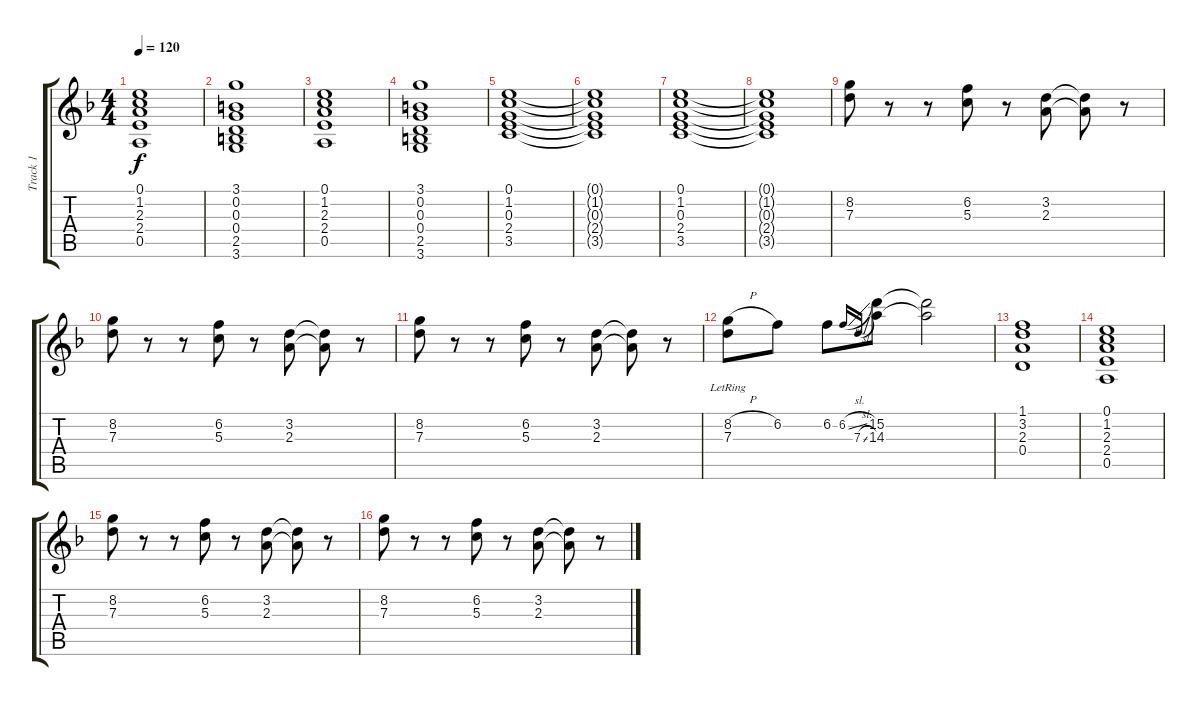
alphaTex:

\track ("Track 1" "Track 1") {instrument overdrivenguitar}
\staff {score tabs}
\tuning (E4 B3 G3 D3 A2 E2) {hide}
\ts (4 4)
\tempo 120
\clef g2
\ks dminor
(0.1 1.2 2.3 2.4 0.5).1{dy f} |
(3.1 0.2 0.3 0.4 2.5 3.6).1 |
(0.1 1.2 2.3 2.4 0.5).1 |
(3.1 0.2 0.3 0.4 2.5 3.6).1 |
(0.1 1.2 0.3 2.4 3.5).1 |
(0.1{t} 1.2{t} 0.3{t} 2.4{t} 3.5{t}).1 |
(0.1 1.2 0.3 2.4 3.5).1 |
(0.1{t} 1.2{t} 0.3{t} 2.4{t} 3.5{t}).1 |
(8.2 7.3).8 r.8 r.8 (6.2 5.3).8 r.8 (3.2 2.3).8 (3.2{t} 2.3{t}).8 r.8 |
(8.2 7.3).8 r.8 r.8 (6.2 5.3).8 r.8 (3.2 2.3).8 (3.2{t} 2.3{t}).8 r.8 |
(8.2 7.3).8 r.8 r.8 (6.2 5.3).8 r.8 (3.2 2.3).8 (3.2{t} 2.3{t}).8 r.8 |
(8.2{h} 7.3{lr}).8 6.2.8 6.2.8 6.2{sl}.16{gr onbeat} 7.3{sl}.16{gr onbeat} (15.2 14.3).8 (15.2{t} 14.3{t}).2 |
(1.1 3.2 2.3 0.4).1 |
(0.1 1.2 2.3 2.4 0.5).1 |
(8.2 7.3).8 r.8 r.8 (6.2 5.3).8 r.8 (3.2 2.3).8 (3.2{t} 2.3{t}).8 r.8 |
(8.2 7.3).8 r.8 r.8 (6.2 5.3).8 r.8 (3.2 2.3).8 (3.2{t} 2.3{t}).8 r.8
